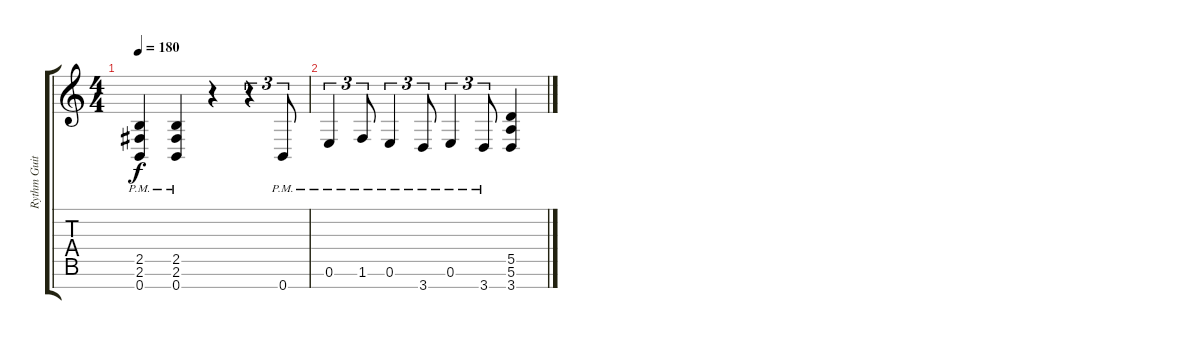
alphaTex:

\track ("Rythm Guitar" "Rythm Guit") {instrument overdrivenguitar}
\staff {score tabs}
\tuning (E4 B3 G3 D3 A2 E2 B1) {hide}
\ts (4 4)
\tempo 180
\clef g2
\ks c
(2.5{pm} 2.6{pm} 0.7{pm}).4{dy f} (2.5{pm} 2.6{pm} 0.7{pm}).4 r.4 r.4{tu (3 2)} 0.7{pm}.8{tu (3 2)} |
0.6{pm}.4{tu (3 2)} 1.6{pm}.8{tu (3 2)} 0.6{pm}.4{tu (3 2)} 3.7{pm}.8{tu (3 2)} 0.6{pm}.4{tu (3 2)} 3.7{pm}.8{tu (3 2)} (5.5 5.6 3.7).4
